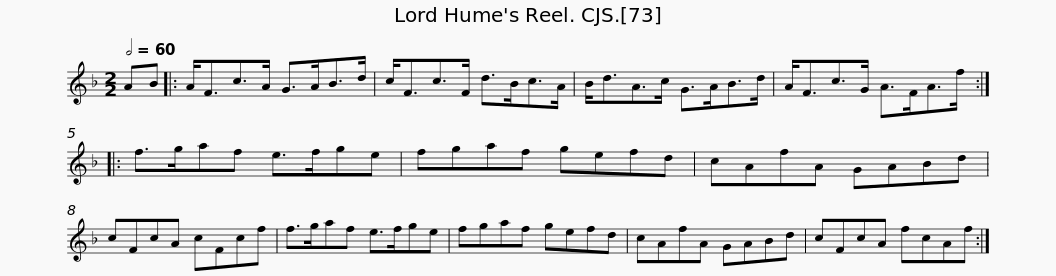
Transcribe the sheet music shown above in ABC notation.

X:1
L:1/8
Q:1/2=60
M:2/2
I:linebreak $
K:F
V:1 treble
V:1
 AB |: A<Fc>A G>AB>d | c<Fc>F d>Bc>A | B<dA>c G>AB>d | A<Fc>G A>FA>f ::$ %5
 f>gaf e>fge | fgaf gefd | cAfA GABd | cFcA cFcf | f>gaf e>fge |$ %10
 fgaf gefd | cAfA GABd | cFcA fcAf :| %13
